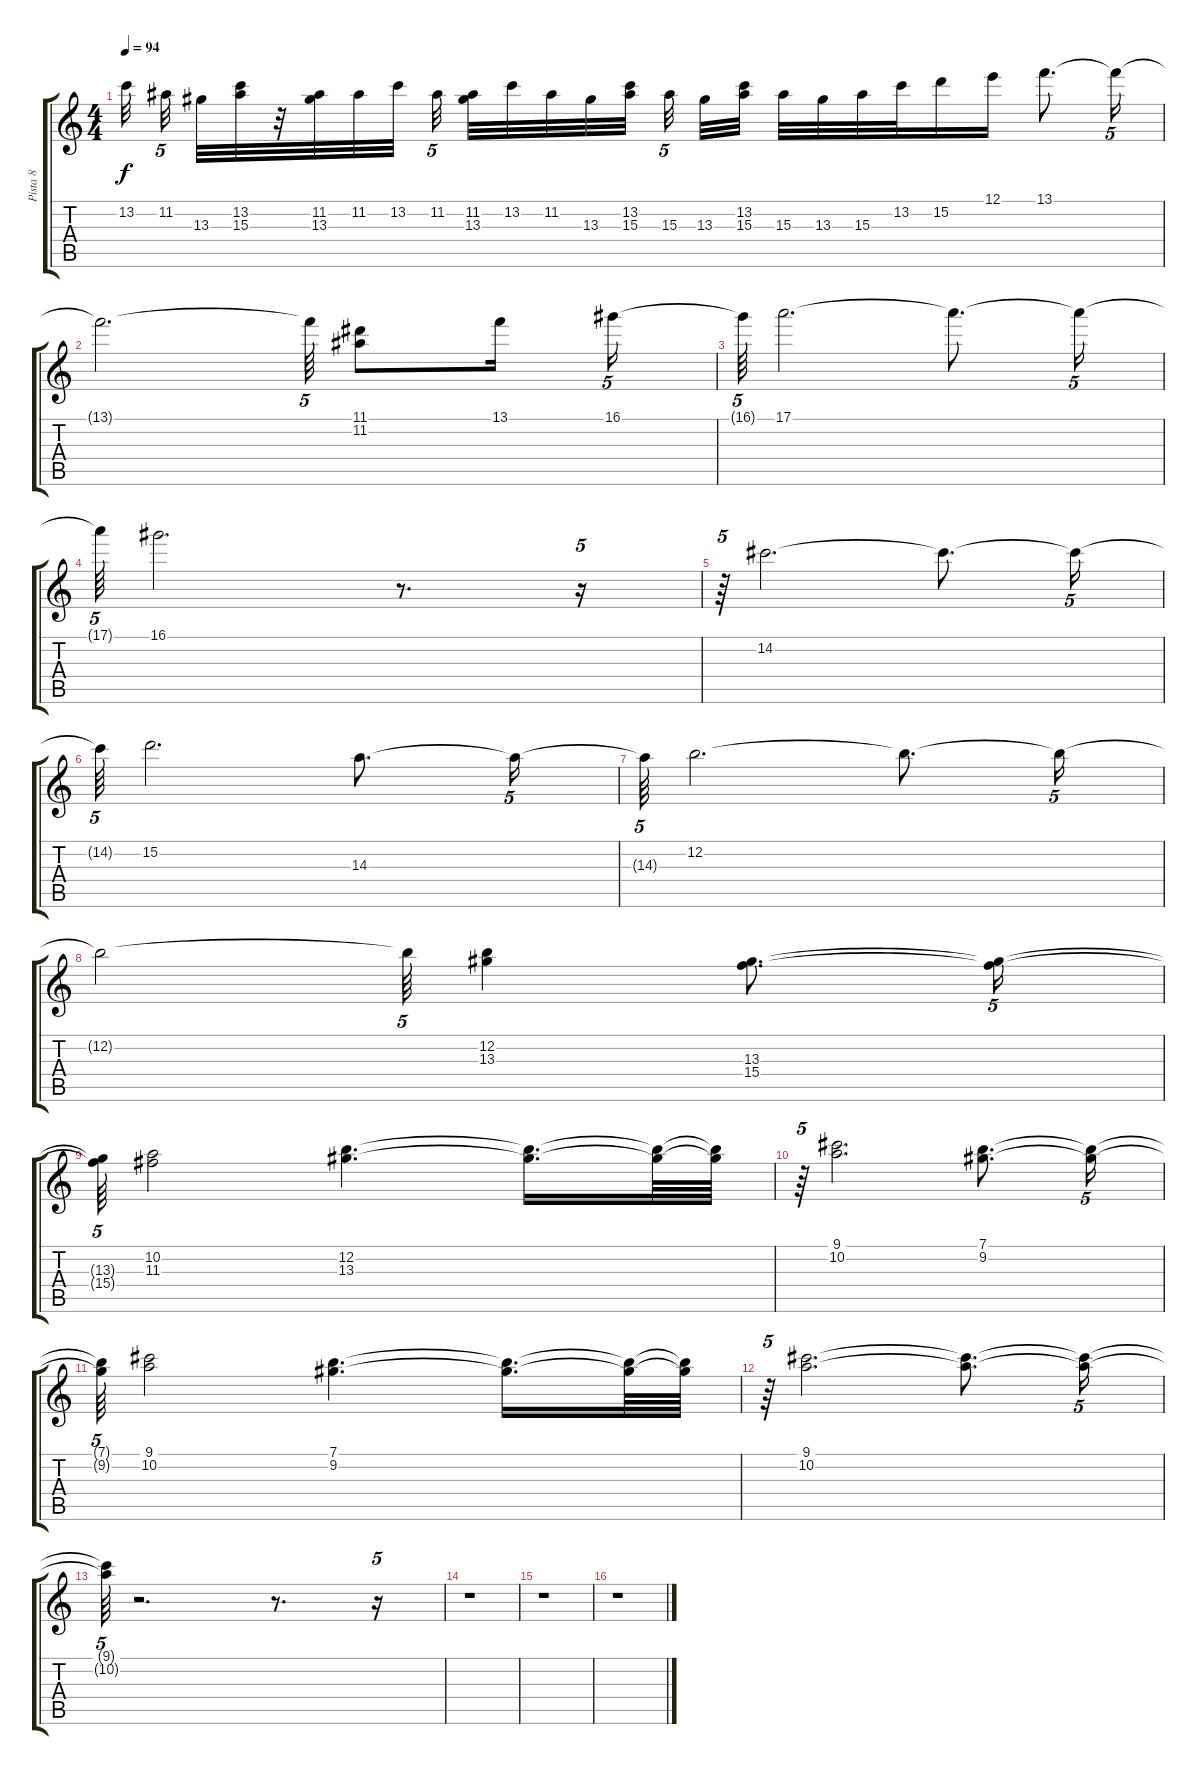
\track ("Pista 8" "Pista 8") {instrument distortionguitar}
\staff {score tabs}
\tuning (E4 B3 G3 D3 A2 E2) {hide}
\ts (4 4)
\tempo 94
\clef g2
\ks c
13.2.32{dy f} 11.2.32{tu (5 4)} 13.3.32 (13.2 15.3).32 r.32 (11.2 13.3).32 11.2.32 13.2.32 11.2.32{tu (5 4)} (11.2 13.3).32 13.2.32 11.2.32 13.3.32 (13.2 15.3).32 15.3.32{tu (5 4)} 13.3.32 (13.2 15.3).32 15.3.32 13.3.32 15.3.32 13.2.32 15.2.16 12.1.16 13.1.8{d} 13.1{t}.16{tu (5 4)} |
13.1{t}.2{d} 13.1{t}.64{tu (5 4)} (11.1 11.2).8 13.1.16 16.1.16{tu (5 4)} |
16.1{t}.64{tu (5 4)} 17.1.2{d} 17.1{t}.8{d} 17.1{t}.16{tu (5 4)} |
17.1{t}.64{tu (5 4)} 16.1.2{d} r.8{d} r.16{tu (5 4)} |
r.64{tu (5 4)} 14.2.2{d} 14.2{t}.8{d} 14.2{t}.16{tu (5 4)} |
14.2{t}.64{tu (5 4)} 15.2.2{d} 14.3.8{d} 14.3{t}.16{tu (5 4)} |
14.3{t}.64{tu (5 4)} 12.2.2{d} 12.2{t}.8{d} 12.2{t}.16{tu (5 4)} |
12.2{t}.2 12.2{t}.64{tu (5 4)} (12.2 13.3).4 (13.3 15.4).8{d} (13.3{t} 15.4{t}).16{tu (5 4)} |
(13.3{t} 15.4{t}).64{tu (5 4)} (10.2 11.3).2 (12.2 13.3).4{d} (12.2{t} 13.3{t}).16{d} (12.2{t} 13.3{t}).64 (12.2{t} 13.3{t}).64 |
r.64{tu (5 4)} (9.1 10.2).2{d} (7.1 9.2).8{d} (7.1{t} 9.2{t}).16{tu (5 4)} |
(7.1{t} 9.2{t}).64{tu (5 4)} (9.1 10.2).2 (7.1 9.2).4{d} (7.1{t} 9.2{t}).16{d} (7.1{t} 9.2{t}).64 (7.1{t} 9.2{t}).64 |
r.64{tu (5 4)} (9.1 10.2).2{d} (9.1{t} 10.2{t}).8{d} (9.1{t} 10.2{t}).16{tu (5 4)} |
(9.1{t} 10.2{t}).64{tu (5 4)} r.2{d} r.8{d} r.16{tu (5 4)} |
r.1 |
r.1 |
r.1
